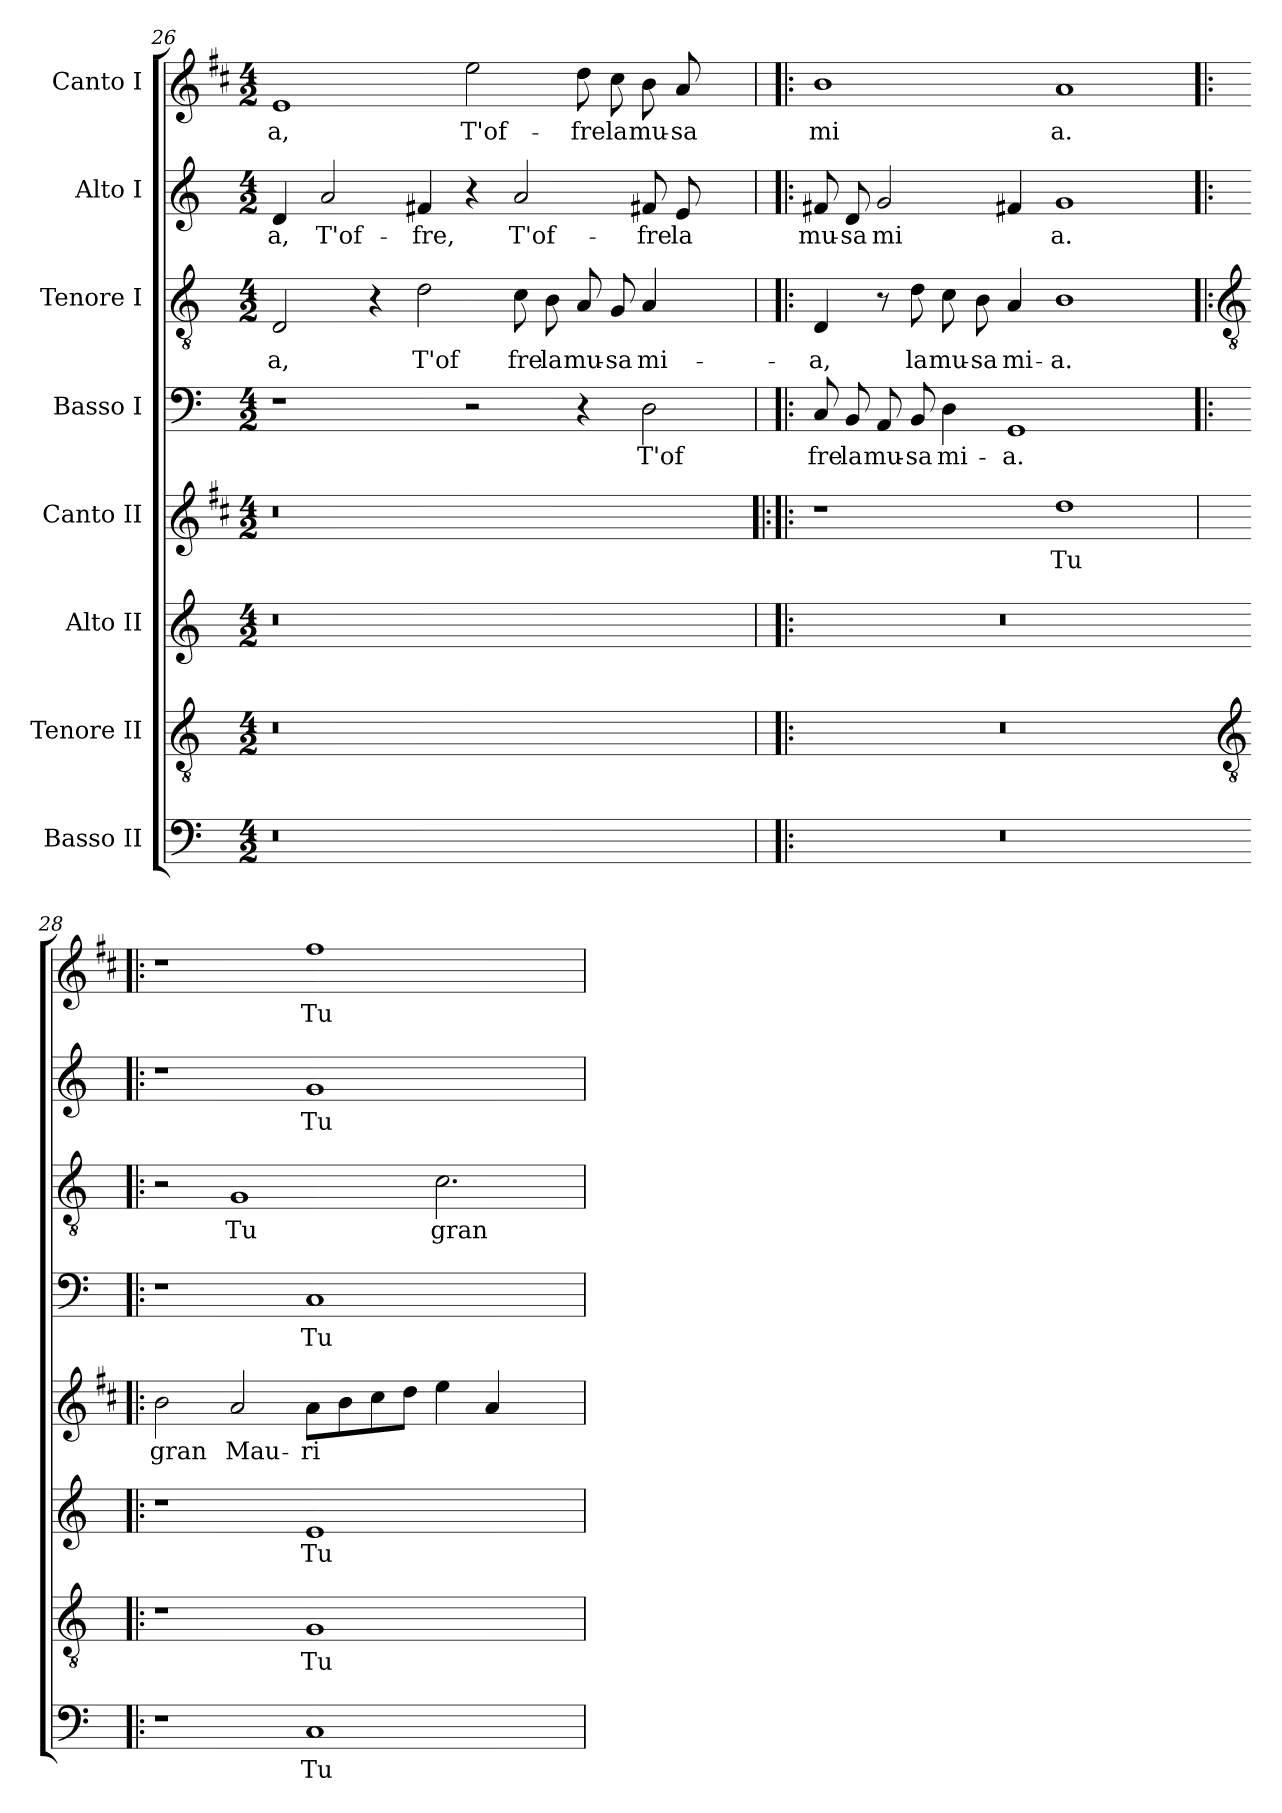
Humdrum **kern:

**kern	**text	**kern	**text	**kern	**text	**kern	**text	**kern	**text	**kern	**text	**kern	**text	**kern	**text
*part8	*part8	*part7	*part7	*part6	*part6	*part5	*part5	*part4	*part4	*part3	*part3	*part2	*part2	*part1	*part1
*staff8	*staff8	*staff7	*staff7	*staff6	*staff6	*staff5	*staff5	*staff4	*staff4	*staff3	*staff3	*staff2	*staff2	*staff1	*staff1
*I"Basso II	*	*I"Tenore II	*	*I"Alto II	*	*I"Canto II	*	*I"Basso I	*	*I"Tenore I	*	*I"Alto I	*	*I"Canto I	*
!!LO:LB:g=z
*clefF4	*	*clefGv2	*	*clefG2	*	*clefG2	*	*clefF4	*	*clefGv2	*	*clefG2	*	*clefG2	*
*	*	*	*	*	*	*ITrd1c2	*	*	*	*	*	*	*	*ITrd1c2	*
*k[]	*	*k[]	*	*k[]	*	*k[]	*	*k[]	*	*k[]	*	*k[]	*	*k[]	*
*C:	*	*C:	*	*C:	*	*C:	*	*C:	*	*C:	*	*C:	*	*C:	*
*M4/2	*	*M4/2	*	*M4/2	*	*M4/2	*	*M4/2	*	*M4/2	*	*M4/2	*	*M4/2	*
=26	=26	=26	=26	=26	=26	=26	=26	=26	=26	=26	=26	=26	=26	=26	=26
!	!	!	!	!	!	!	!	!	!	!	!LO:LY:b	!	!LO:LY:b	!	!LO:LY:b
0r	.	0r	.	0r	.	0r	.	1r	.	2D	-a,	4d	a,	1d	a,
!	!	!	!	!	!	!	!	!	!	!	!	!	!LO:LY:b	!	!
.	.	.	.	.	.	.	.	.	.	.	.	2a	T'of-	.	.
.	.	.	.	.	.	.	.	.	.	4r	.	.	.	.	.
!	!	!	!	!	!	!	!	!	!	!	!LO:LY:b	!	!LO:LY:b	!	!
.	.	.	.	.	.	.	.	.	.	2d	T'of	4f#X	-fre,	.	.
!	!	!	!	!	!	!	!	!	!	!	!	!	!	!	!LO:LY:b
.	.	.	.	.	.	.	.	2r	.	.	.	4r	.	2dd	T'of-
!	!	!	!	!	!	!	!	!	!	!	!LO:LY:b	!	!LO:LY:b	!	!
.	.	.	.	.	.	.	.	.	.	8c	fre	2a	T'of-	.	.
!	!	!	!	!	!	!	!	!	!	!	!LO:LY:b	!	!	!	!
.	.	.	.	.	.	.	.	.	.	8B	la	.	.	.	.
!	!	!	!	!	!	!	!	!	!	!	!LO:LY:b	!	!	!	!LO:LY:b
.	.	.	.	.	.	.	.	4r	.	8A	mu-	.	.	8cc	-fre
!	!	!	!	!	!	!	!	!	!	!	!LO:LY:b	!	!	!	!LO:LY:b
.	.	.	.	.	.	.	.	.	.	8G	-sa	.	.	8b	la
!	!	!	!	!	!	!	!	!	!LO:LY:b	!	!LO:LY:b	!	!LO:LY:b	!	!LO:LY:b
.	.	.	.	.	.	.	.	2D	T'of	4A	mi-	8f#X	-fre	8a	mu-
!	!	!	!	!	!	!	!	!	!	!	!	!	!LO:LY:b	!	!LO:LY:b
.	.	.	.	.	.	.	.	.	.	.	.	8e	la	8g	-sa
4ryy	.	4ryy	.	4ryy	.	4ryy	.	.	.	4ryy	.	4ryy	.	4ryy	.
!!LO:LB:g=z
=27	=27	=27	=27	=27	=27	=27!|:	=27	=27	=27	=27	=27	=27	=27	=27	=27
!	!	!	!	!	!	!	!	!	!LO:LY:b	!	!LO:LY:b	!	!LO:LY:b	!	!LO:LY:b
0r	.	0r	.	0r	.	1r	.	8C	fre	4D	-a,	8f#X	mu-	1a	mi
!	!	!	!	!	!	!	!	!	!LO:LY:b	!	!	!	!LO:LY:b	!	!
.	.	.	.	.	.	.	.	8BB	la	.	.	8dL	-sa	.	.
!	!	!	!	!	!	!	!	!	!LO:LY:b	!	!	!	!LO:LY:b	!	!
.	.	.	.	.	.	.	.	8AA	mu-	8r	.	2g	mi	.	.
!	!	!	!	!	!	!	!	!	!LO:LY:b	!	!LO:LY:b	!	!	!	!
.	.	.	.	.	.	.	.	8BB	-sa	8d	la	.	.	.	.
!	!	!	!	!	!	!	!	!	!LO:LY:b	!	!LO:LY:b	!	!	!	!
.	.	.	.	.	.	.	.	4D	mi-	8c	mu-	.	.	.	.
!	!	!	!	!	!	!	!	!	!	!	!LO:LY:b	!	!	!	!
.	.	.	.	.	.	.	.	.	.	8B	-sa	.	.	.	.
!	!	!	!	!	!	!	!	!	!LO:LY:b	!	!LO:LY:b	!	!	!	!
.	.	.	.	.	.	.	.	1GG	-a.	4A	mi-	4f#X	.	.	.
!	!	!	!	!	!	!	!LO:LY:b	!	!	!	!LO:LY:b	!	!LO:LY:b	!	!LO:LY:b
.	.	.	.	.	.	1cc	Tu	.	.	1B	-a.	1g	a.	1g	a.
.	.	.	.	.	.	.	.	4ryy	.	.	.	.	.	.	.
!!LO:LB:g=z
=28!|:	=28!|:	=28!|:	=28!|:	=28!|:	=28!|:	=28	=28!|:	=28!|:	=28!|:	=28!|:	=28!|:	=28!|:	=28!|:	=28!|:	=28!|:
*	*	*clefGv2	*	*	*	*	*	*	*	*clefGv2	*	*	*	*	*
!	!	!	!	!	!	!	!LO:LY:b	!	!	!	!	!	!	!	!
1r	.	1r	.	1r	.	2a	gran	1r	.	2r	.	1r	.	1r	.
!	!	!	!	!	!	!	!LO:LY:b	!	!	!	!LO:LY:b	!	!	!	!
.	.	.	.	.	.	2g	Mau-	.	.	1G	Tu	.	.	.	.
!	!LO:LY:b	!	!LO:LY:b	!	!LO:LY:b	!	!LO:LY:b	!	!LO:LY:b	!	!	!	!LO:LY:b	!	!LO:LY:b
1C	Tu	1G	Tu	1e	Tu	8gL	-ri	1C	Tu	.	.	1g	Tu	1ee	Tu
.	.	.	.	.	.	8a	.	.	.	.	.	.	.	.	.
.	.	.	.	.	.	8b	.	.	.	.	.	.	.	.	.
.	.	.	.	.	.	8ccJ	.	.	.	.	.	.	.	.	.
!	!	!	!	!	!	!	!	!	!	!	!LO:LY:b	!	!	!	!
.	.	.	.	.	.	4dd	.	.	.	2.c	gran	.	.	.	.
.	.	.	.	.	.	4g	.	.	.	.	.	.	.	.	.
4ryy	.	4ryy	.	4ryy	.	4ryy	.	4ryy	.	.	.	4ryy	.	4ryy	.
=	=	=	=	=	=	=	=	=	=	=	=	=	=	=	=
*-	*-	*-	*-	*-	*-	*-	*-	*-	*-	*-	*-	*-	*-	*-	*-
